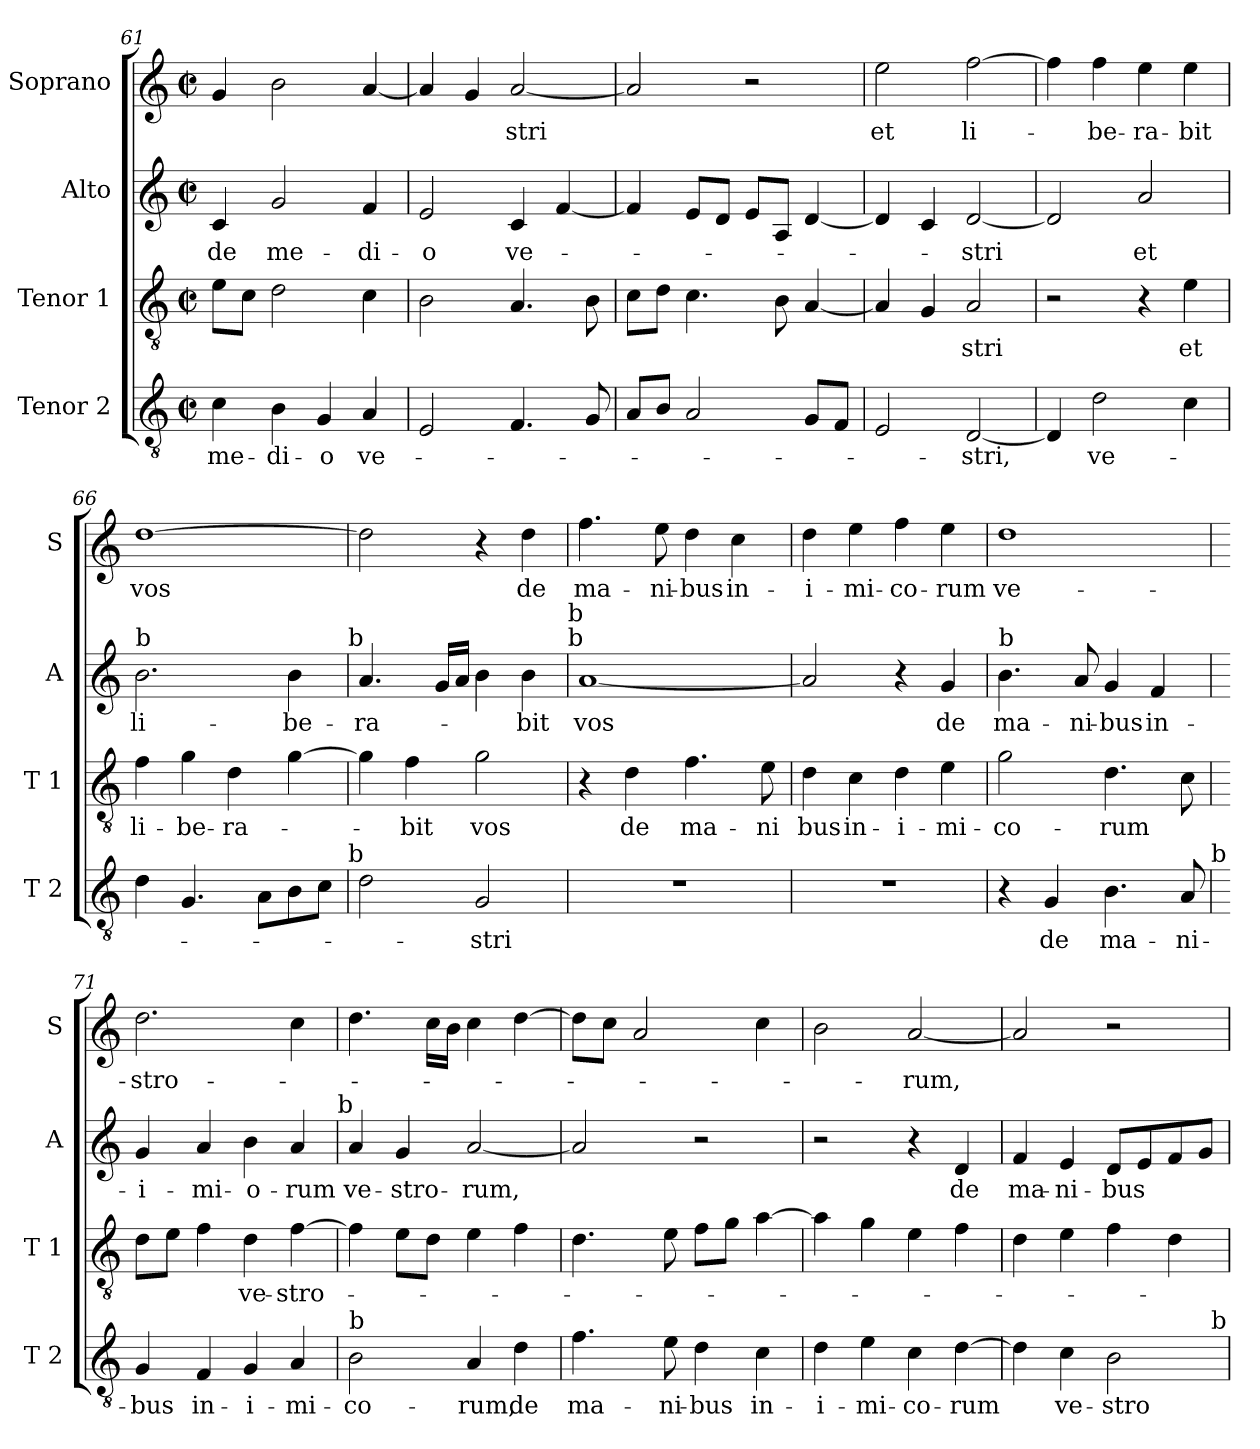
**kern	**text	**kern	**text	**kern	**text	**kern	**text
*part4	*part4	*part3	*part3	*part2	*part2	*part1	*part1
*staff4	*staff4	*staff3	*staff3	*staff2	*staff2	*staff1	*staff1
*I"Tenor 2	*	*I"Tenor 1	*	*I"Alto	*	*I"Soprano	*
*I'T 2	*	*I'T 1	*	*I'A	*	*I'S	*
*clefGv2	*	*clefGv2	*	*clefG2	*	*clefG2	*
*k[]	*	*k[]	*	*k[]	*	*k[]	*
*C:	*	*C:	*	*C:	*	*C:	*
*M2/2	*	*M2/2	*	*M2/2	*	*M2/2	*
*met(c|)	*	*met(c|)	*	*met(c|)	*	*met(c|)	*
=61	=61	=61	=61	=61	=61	=61	=61
4c\	me-	8e\L	.	4c/	de	4g/	.
.	.	8c\J	.	.	.	.	.
4B\	-di-	2d\	.	2g/	me-	2b\	.
4G/	-o	.	.	.	.	.	.
4A/	ve-	4c\	.	4f/	-di-	[4a/	.
=62	=62	=62	=62	=62	=62	=62	=62
2E/	.	2B\	.	2e/	-o	4a/]	.
.	.	.	.	.	.	4g/	.
4.F/	.	4.A/	.	4c/	ve-	[2a/	-stri
.	.	.	.	[4f/	.	.	.
8G/	.	8B\	.	.	.	.	.
!!LO:LB:g=z
=63	=63	=63	=63	=63	=63	=63	=63
8A/L	.	8c\L	.	4f/]	.	2a/]	.
8B/J	.	8d\J	.	.	.	.	.
2A/	.	4.c\	.	8e/L	.	.	.
.	.	.	.	8d/J	.	.	.
.	.	.	.	8e/L	.	2r	.
.	.	8B\	.	8A/J	.	.	.
8G/L	.	[4A/	.	[4d/	.	.	.
8F/J	.	.	.	.	.	.	.
=64	=64	=64	=64	=64	=64	=64	=64
2E/	.	4A/]	.	4d/]	.	2ee\	et
.	.	4G/	.	4c/	.	.	.
[2D/	-stri,	2A/	-stri	[2d/	-stri	[2ff\	li-
=65	=65	=65	=65	=65	=65	=65	=65
4D/]	.	2r	.	2d/]	.	4ff\]	.
2d\	ve-	.	.	.	.	4ff\	-be-
.	.	4r	.	2a/	et	4ee\	-ra-
4c\	.	4e\	et	.	.	4ee\	-bit
=66	=66	=66	=66	=66	=66	=66	=66
!	!	!	!	!LO:TX:a:t=b	!	!	!
4d\	.	4f\	li-	2.b\	li-	[1dd	vos
4.G/	.	4g\	-be-	.	.	.	.
.	.	4d\	-ra-	.	.	.	.
8A\L	.	.	.	.	.	.	.
8B\	.	[4g\	.	4b\	-be-	.	.
8c\J	.	.	.	.	.	.	.
!	!	!	!	!LO:TX:a:t=b	!	!	!
!LO:TX:a:t=b	!	!	!	!	!	!	!
=67	=67	=67	=67	=67	=67	=67	=67
2d\	.	4g\]	.	4.a/	-ra-	2dd\]	.
.	.	4f\	-bit	.	.	.	.
.	.	.	.	16g/LL	.	.	.
.	.	.	.	16a/JJ	.	.	.
2G/	-stri	2g\	vos	4b\	.	4r	.
.	.	.	.	4b\	-bit	4dd\	de
!	!	!	!	!LO:TX:a:t=b	!	!	!
!	!	!	!	!LO:TX:a:t=b	!	!	!
=68	=68	=68	=68	=68	=68	=68	=68
1r	.	4r	.	[1a	vos	4.ff\	ma-
.	.	4d\	de	.	.	.	.
.	.	.	.	.	.	8ee\	-ni-
.	.	4.f\	ma-	.	.	4dd\	-bus
.	.	.	.	.	.	4cc\	in-
.	.	8e\	-ni	.	.	.	.
!!LO:PB:g=z
=69	=69	=69	=69	=69	=69	=69	=69
1r	.	4d\	bus	2a/]	.	4dd\	-i-
.	.	4c\	in-	.	.	4ee\	-mi-
.	.	4d\	-i-	4r	.	4ff\	-co-
.	.	4e\	-mi-	4g/	de	4ee\	-rum
=70	=70	=70	=70	=70	=70	=70	=70
!	!	!	!	!LO:TX:a:t=b	!	!	!
4r	.	2g\	-co-	4.b\	ma-	1dd	ve-
4G/	de	.	.	.	.	.	.
.	.	.	.	8a/	-ni-	.	.
4.B\	ma-	4.d\	-rum	4g/	-bus	.	.
.	.	.	.	4f/	in-	.	.
8A/	-ni-	8c\	.	.	.	.	.
!LO:TX:a:t=b	!	!	!	!	!	!	!
=71	=71	=71	=71	=71	=71	=71	=71
4G/	-bus	8d\L	.	4g/	-i-	2.dd\	-stro-
.	.	8e\J	.	.	.	.	.
4F/	in-	4f\	.	4a/	-mi-	.	.
4G/	-i-	4d\	ve-	4b\	-o-	.	.
4A/	-mi-	[4f\	-stro-	4a/	-rum	4cc\	.
!	!	!	!	!LO:TX:a:t=b	!	!	!
=72	=72	=72	=72	=72	=72	=72	=72
!LO:TX:a:t=b	!	!	!	!	!	!	!
2B\	-co-	4f\]	.	4a/	ve-	4.dd\	.
.	.	8e\L	.	4g/	-stro-	.	.
.	.	8d\J	.	.	.	16cc\LL	.
.	.	.	.	.	.	16b\JJ	.
4A/	-rum,	4e\	.	[2a/	-rum,	4cc\	.
4d\	de	4f\	.	.	.	[4dd\	.
=73	=73	=73	=73	=73	=73	=73	=73
4.f\	ma-	4.d\	.	2a/]	.	8dd\L]	.
.	.	.	.	.	.	8cc\J	.
.	.	.	.	.	.	2a/	.
8e\	-ni-	8e\	.	.	.	.	.
4d\	-bus	8f\L	.	2r	.	.	.
.	.	8g\J	.	.	.	.	.
4c\	in-	[4a\	.	.	.	4cc\	.
=74	=74	=74	=74	=74	=74	=74	=74
4d\	-i-	4a\]	.	2r	.	2b\	.
4e\	-mi-	4g\	.	.	.	.	.
4c\	-co-	4e\	.	4r	.	[2a/	-rum,
[4d\	-rum	4f\	.	4d/	de	.	.
!!LO:LB:g=z
=75	=75	=75	=75	=75	=75	=75	=75
4d\]	.	4d\	.	4f/	ma-	2a/]	.
4c\	ve-	4e\	.	4e/	-ni-	.	.
2B\	-stro-	4f\	.	8d/L	-bus	2r	.
.	.	.	.	8e/	.	.	.
.	.	4d\	.	8f/	.	.	.
.	.	.	.	8g/J	.	.	.
!LO:TX:a:t=b	!	!	!	!	!	!	!
=	=	=	=	=	=	=	=
*-	*-	*-	*-	*-	*-	*-	*-
